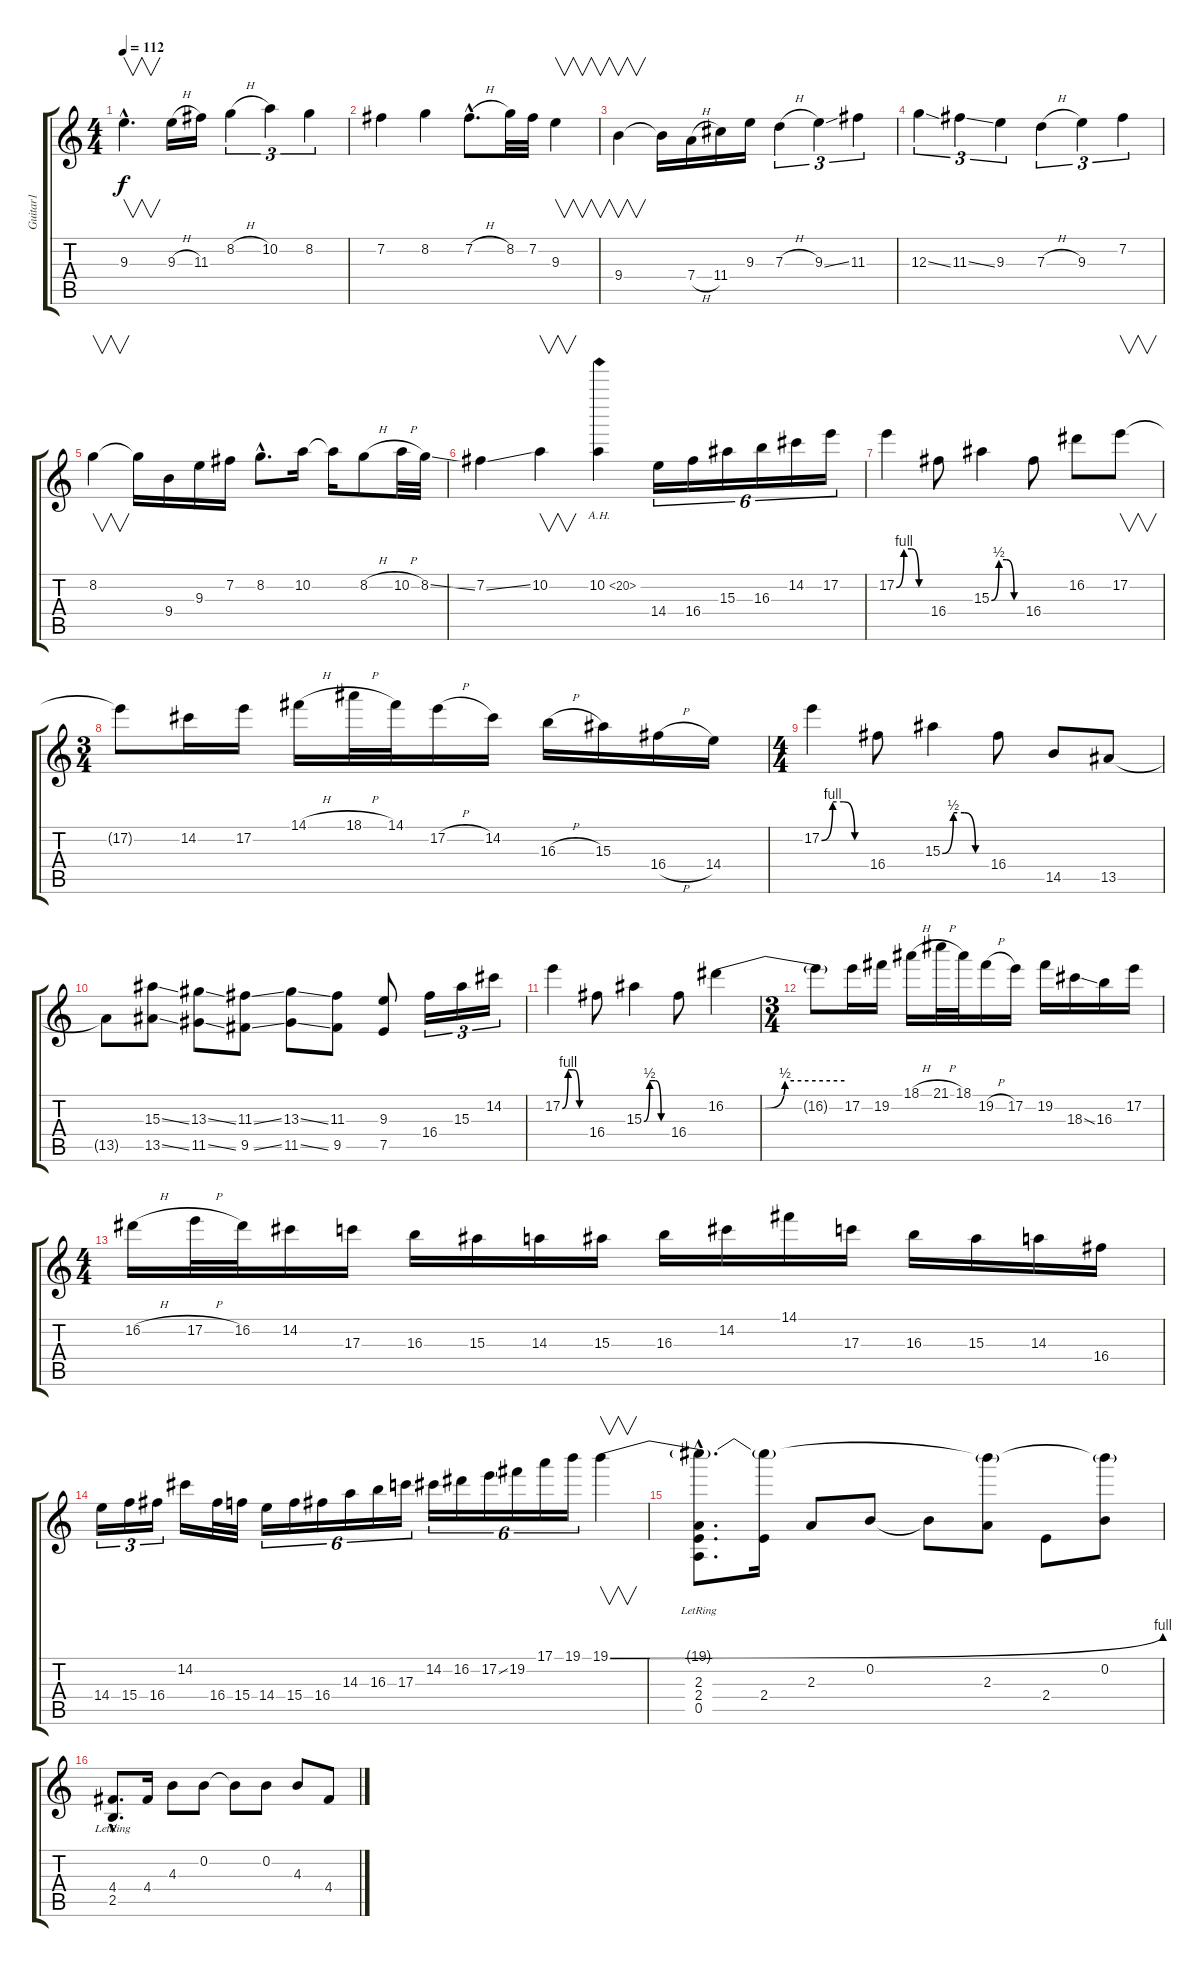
\track ("Guitar1" "Guitar1") {instrument distortionguitar}
\staff {score tabs}
\tuning (E4 B3 G3 D3 A2 E2) {hide}
\ts (4 4)
\tempo 112
\clef g2
\ks c
9.3{hac}.4{v d dy f} 9.3{h}.16 11.3.16 8.2{h}.4{tu (3 2)} 10.2.4{tu (3 2)} 8.2.4{tu (3 2)} |
7.2.4 8.2.4 7.2{h hac}.8{d} 8.2.32 7.2.32 9.3.4{v} |
9.4.4{v} 9.4{t}.16 7.4{h}.16 11.4.16 9.3.16 7.3{h}.4{tu (3 2)} 9.3{ss}.4{tu (3 2)} 11.3.4{tu (3 2)} |
12.3{ss}.4{tu (3 2)} 11.3{ss}.4{tu (3 2)} 9.3.4{tu (3 2)} 7.3{h}.4{tu (3 2)} 9.3.4{tu (3 2)} 7.2.4{tu (3 2)} |
8.2.4{v} 8.2{t}.16 9.4.16 9.3.16 7.2.16 8.2{hac}.8{d} 10.2.16 10.2{t}.16 8.2{h}.8 10.2{h}.32 8.2{ss}.32 |
7.2{ss}.4 10.2.4{v} 10.2{ah 10}.4 14.4.16{tu (6 4)} 16.4.16{tu (6 4)} 15.3.16{tu (6 4)} 16.3.16{tu (6 4)} 14.2.16{tu (6 4)} 17.2.16{tu (6 4)} |
17.2{be (custom 0 0 15 4 30 4 45 0 60 0)}.4 16.4.8 15.3{be (custom 0 0 15 2 30 2 45 0 60 0)}.4 16.4.8 16.2.8 17.2.8{v} |
\ts (3 4)
17.2{t}.8 14.2.16 17.2.16 14.1{h}.16 18.1{h}.32 14.1.32 17.2{h}.16 14.2.16 16.3{h}.16 15.3.16 16.4{h}.16 14.4.16 |
\ts (4 4)
17.2{be (custom 0 0 15 4 30 4 45 0 60 0)}.4 16.4.8 15.3{be (custom 0 0 15 2 30 2 45 0 60 0)}.4 16.4.8 14.5.8 13.5.8 |
13.5{t}.8 (15.3{ss} 13.5{ss}).8 (13.3{ss} 11.5{ss}).8 (11.3{ss} 9.5{ss}).8 (13.3{ss} 11.5{ss}).8 (11.3 9.5).8 (9.3 7.5).8 16.4.16{tu (3 2)} 15.3.16{tu (3 2)} 14.2.16{tu (3 2)} |
17.2{be (custom 0 0 15 4 30 4 45 0 60 0)}.4 16.4.8 15.3{be (custom 0 0 15 2 30 2 45 0 60 0)}.4 16.4.8 16.2{be (custom 0 0 20 0 30 2 60 2)}.4 |
\ts (3 4)
16.2{t}.8 17.2.16 19.2.16 18.1{h}.16 21.1{h}.32 18.1.32 19.2{h}.16 17.2.16 19.2.16 18.3{ss}.16 16.3.16 17.2.16 |
\ts (4 4)
16.2{h}.16 17.2{h}.32 16.2.32 14.2.16 17.3.16 16.3.16 15.3.16 14.3.16 15.3.16 16.3.16 14.2.16 14.1.16 17.3.16 16.3.16 15.3.16 14.3.16 16.4.16 |
14.4.16{tu (3 2)} 15.4.16{tu (3 2)} 16.4.16{tu (3 2)} 14.2.16 16.4.32 15.4.32 14.4.16{tu (6 4)} 15.4.16{tu (6 4)} 16.4.16{tu (6 4)} 14.3.16{tu (6 4)} 16.3.16{tu (6 4)} 17.3.16{tu (6 4)} 14.2.16{tu (6 4)} 16.2.16{tu (6 4)} 17.2{ss}.16{tu (6 4)} 19.2.16{tu (6 4)} 17.1.16{tu (6 4)} 19.1.16{tu (6 4)} 19.1{be (bend 0 0 60 4)}.4{v} |
(19.1{hac t} 2.3{hac lr} 2.4{hac lr} 0.5{hac lr}).8{d volume 12} (19.1{t} 2.4).16 2.3.8 0.2.8 0.2{t}.8 (19.1{t} 2.3).8 2.4.8 (19.1{t} 0.2).8 |
(4.4{hac lr} 2.5{hac lr}).8{d} 4.4.16 4.3.8 0.2.8 0.2{t}.8 0.2.8 4.3.8 4.4.8
